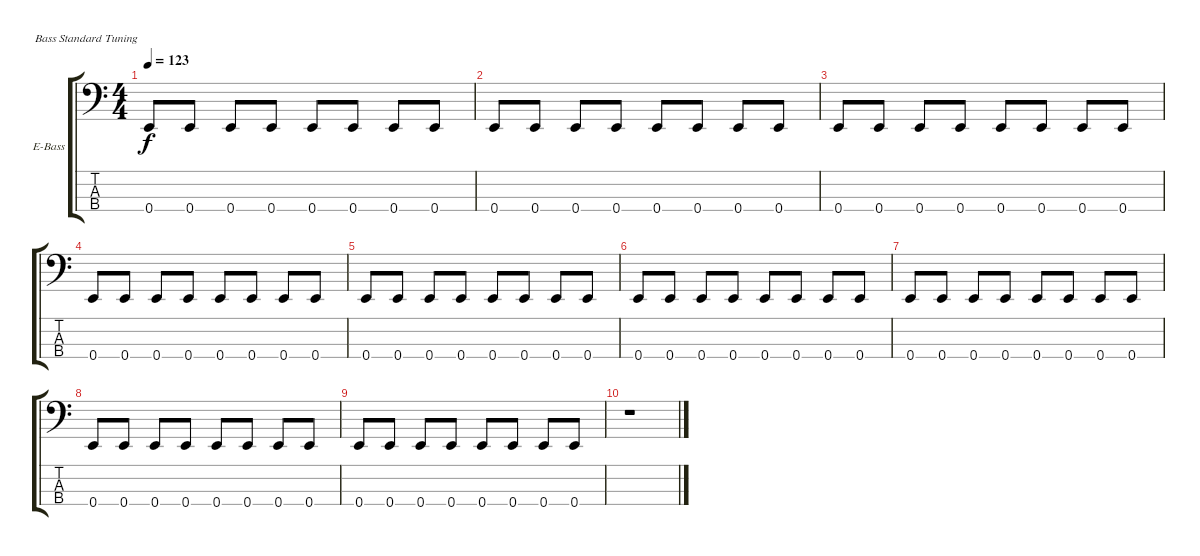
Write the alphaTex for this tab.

\bracketExtendMode groupsimilarinstruments
\firstSystemTrackNameOrientation horizontal
\otherSystemsTrackNameOrientation horizontal
\track ("Bass" "E-Bass") {instrument electricbasspick}
\staff {score tabs}
\tuning (G2 D2 A1 E1)
\ts (4 4)
\tempo 123
\clef f4
\ks c
0.4.8{dy f} 0.4.8 0.4.8 0.4.8 0.4.8 0.4.8 0.4.8 0.4.8 |
0.4.8 0.4.8 0.4.8 0.4.8 0.4.8 0.4.8 0.4.8 0.4.8 |
0.4.8 0.4.8 0.4.8 0.4.8 0.4.8 0.4.8 0.4.8 0.4.8 |
0.4.8 0.4.8 0.4.8 0.4.8 0.4.8 0.4.8 0.4.8 0.4.8 |
0.4.8 0.4.8 0.4.8 0.4.8 0.4.8 0.4.8 0.4.8 0.4.8 |
0.4.8 0.4.8 0.4.8 0.4.8 0.4.8 0.4.8 0.4.8 0.4.8 |
0.4.8 0.4.8 0.4.8 0.4.8 0.4.8 0.4.8 0.4.8 0.4.8 |
0.4.8 0.4.8 0.4.8 0.4.8 0.4.8 0.4.8 0.4.8 0.4.8 |
0.4.8 0.4.8 0.4.8 0.4.8 0.4.8 0.4.8 0.4.8 0.4.8 |
r.1
